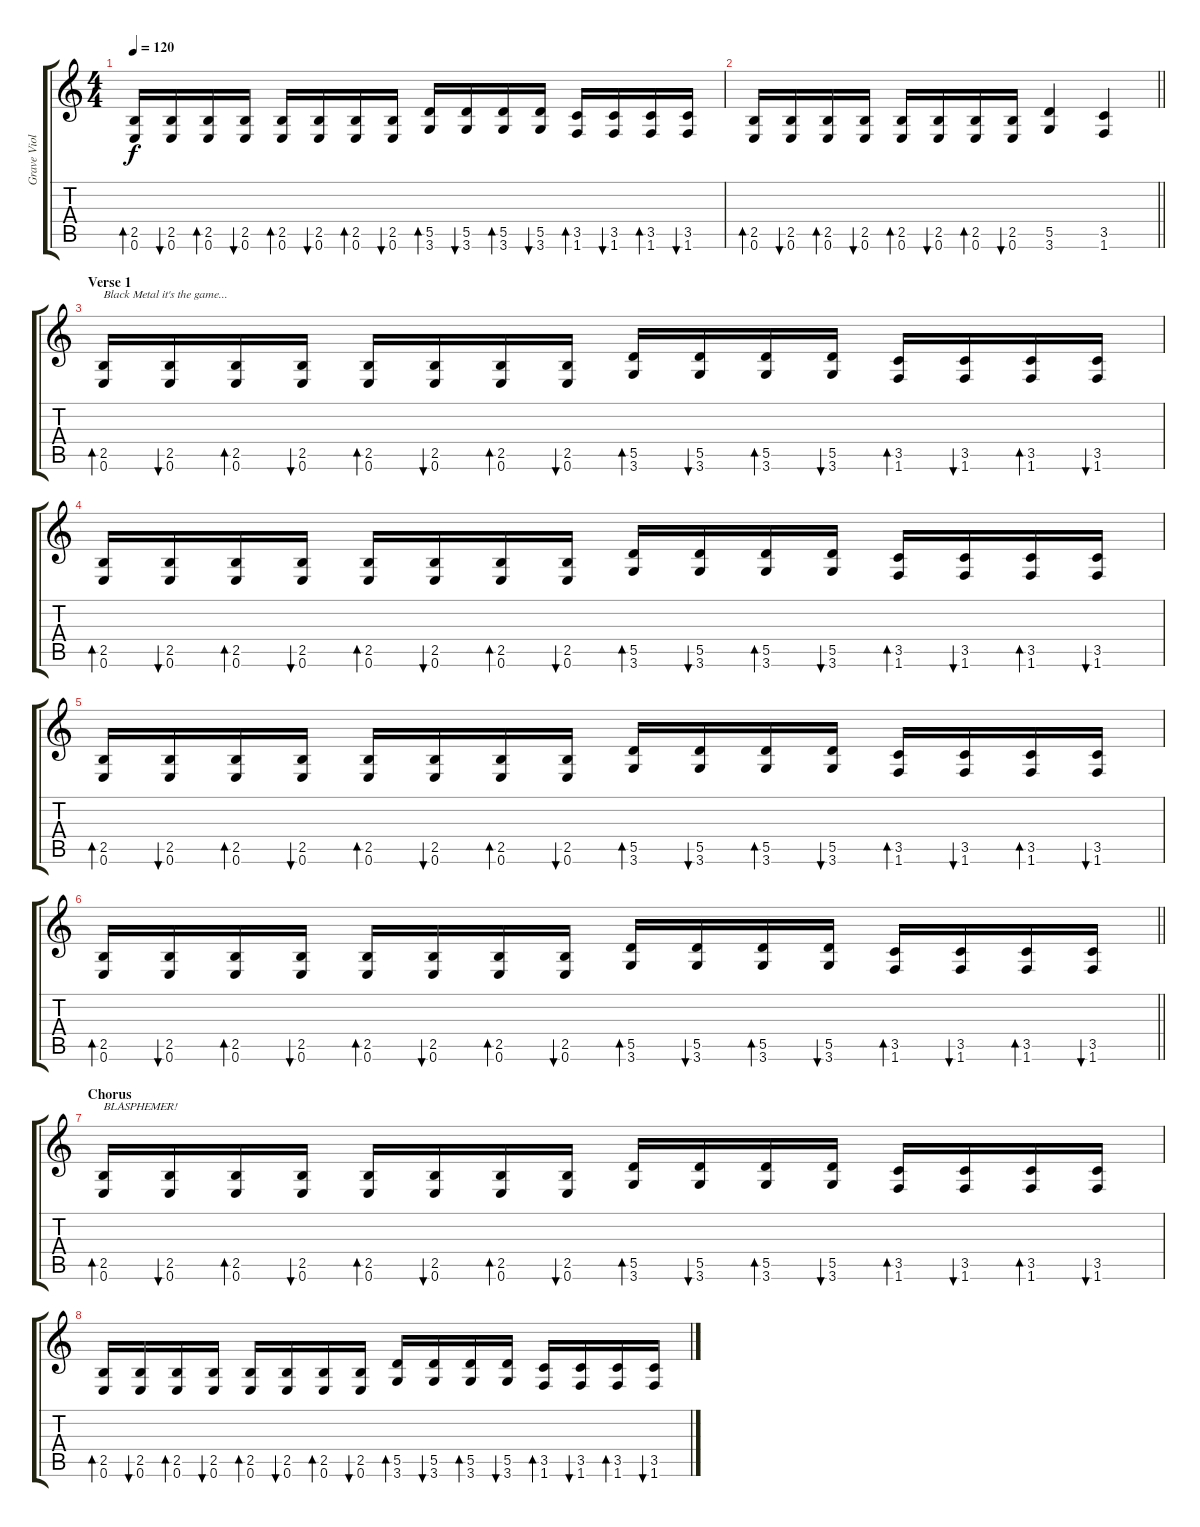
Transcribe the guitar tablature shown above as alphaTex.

\track ("Grave Violator" "Grave Viol") {instrument distortionguitar}
\staff {score tabs}
\tuning (E4 B3 G3 D3 A2 E2) {hide}
\ts (4 4)
\tempo 120
\clef g2
\ks c
(2.5 0.6).16{bd 60 dy f} (2.5 0.6).16{bu 60} (2.5 0.6).16{bd 60} (2.5 0.6).16{bu 60} (2.5 0.6).16{bd 60} (2.5 0.6).16{bu 60} (2.5 0.6).16{bd 60} (2.5 0.6).16{bu 60} (5.5 3.6).16{bd 60} (5.5 3.6).16{bu 60} (5.5 3.6).16{bd 60} (5.5 3.6).16{bu 60} (3.5 1.6).16{bd 60} (3.5 1.6).16{bu 60} (3.5 1.6).16{bd 60} (3.5 1.6).16{bu 60} |
\barLineRight lightlight
(2.5 0.6).16{bd 60} (2.5 0.6).16{bu 60} (2.5 0.6).16{bd 60} (2.5 0.6).16{bu 60} (2.5 0.6).16{bd 60} (2.5 0.6).16{bu 60} (2.5 0.6).16{bd 60} (2.5 0.6).16{bu 60} (5.5 3.6).4 (3.5 1.6).4 |
\section ("" "Verse 1")
(2.5 0.6).16{bd 60 txt "Black Metal it's the game..."} (2.5 0.6).16{bu 60} (2.5 0.6).16{bd 60} (2.5 0.6).16{bu 60} (2.5 0.6).16{bd 60} (2.5 0.6).16{bu 60} (2.5 0.6).16{bd 60} (2.5 0.6).16{bu 60} (5.5 3.6).16{bd 60} (5.5 3.6).16{bu 60} (5.5 3.6).16{bd 60} (5.5 3.6).16{bu 60} (3.5 1.6).16{bd 60} (3.5 1.6).16{bu 60} (3.5 1.6).16{bd 60} (3.5 1.6).16{bu 60} |
(2.5 0.6).16{bd 60} (2.5 0.6).16{bu 60} (2.5 0.6).16{bd 60} (2.5 0.6).16{bu 60} (2.5 0.6).16{bd 60} (2.5 0.6).16{bu 60} (2.5 0.6).16{bd 60} (2.5 0.6).16{bu 60} (5.5 3.6).16{bd 60} (5.5 3.6).16{bu 60} (5.5 3.6).16{bd 60} (5.5 3.6).16{bu 60} (3.5 1.6).16{bd 60} (3.5 1.6).16{bu 60} (3.5 1.6).16{bd 60} (3.5 1.6).16{bu 60} |
(2.5 0.6).16{bd 60} (2.5 0.6).16{bu 60} (2.5 0.6).16{bd 60} (2.5 0.6).16{bu 60} (2.5 0.6).16{bd 60} (2.5 0.6).16{bu 60} (2.5 0.6).16{bd 60} (2.5 0.6).16{bu 60} (5.5 3.6).16{bd 60} (5.5 3.6).16{bu 60} (5.5 3.6).16{bd 60} (5.5 3.6).16{bu 60} (3.5 1.6).16{bd 60} (3.5 1.6).16{bu 60} (3.5 1.6).16{bd 60} (3.5 1.6).16{bu 60} |
\barLineRight lightlight
(2.5 0.6).16{bd 60} (2.5 0.6).16{bu 60} (2.5 0.6).16{bd 60} (2.5 0.6).16{bu 60} (2.5 0.6).16{bd 60} (2.5 0.6).16{bu 60} (2.5 0.6).16{bd 60} (2.5 0.6).16{bu 60} (5.5 3.6).16{bd 60} (5.5 3.6).16{bu 60} (5.5 3.6).16{bd 60} (5.5 3.6).16{bu 60} (3.5 1.6).16{bd 60} (3.5 1.6).16{bu 60} (3.5 1.6).16{bd 60} (3.5 1.6).16{bu 60} |
\section ("" "Chorus")
(2.5 0.6).16{bd 60 txt "BLASPHEMER!"} (2.5 0.6).16{bu 60} (2.5 0.6).16{bd 60} (2.5 0.6).16{bu 60} (2.5 0.6).16{bd 60} (2.5 0.6).16{bu 60} (2.5 0.6).16{bd 60} (2.5 0.6).16{bu 60} (5.5 3.6).16{bd 60} (5.5 3.6).16{bu 60} (5.5 3.6).16{bd 60} (5.5 3.6).16{bu 60} (3.5 1.6).16{bd 60} (3.5 1.6).16{bu 60} (3.5 1.6).16{bd 60} (3.5 1.6).16{bu 60} |
(2.5 0.6).16{bd 60} (2.5 0.6).16{bu 60} (2.5 0.6).16{bd 60} (2.5 0.6).16{bu 60} (2.5 0.6).16{bd 60} (2.5 0.6).16{bu 60} (2.5 0.6).16{bd 60} (2.5 0.6).16{bu 60} (5.5 3.6).16{bd 60} (5.5 3.6).16{bu 60} (5.5 3.6).16{bd 60} (5.5 3.6).16{bu 60} (3.5 1.6).16{bd 60} (3.5 1.6).16{bu 60} (3.5 1.6).16{bd 60} (3.5 1.6).16{bu 60}
